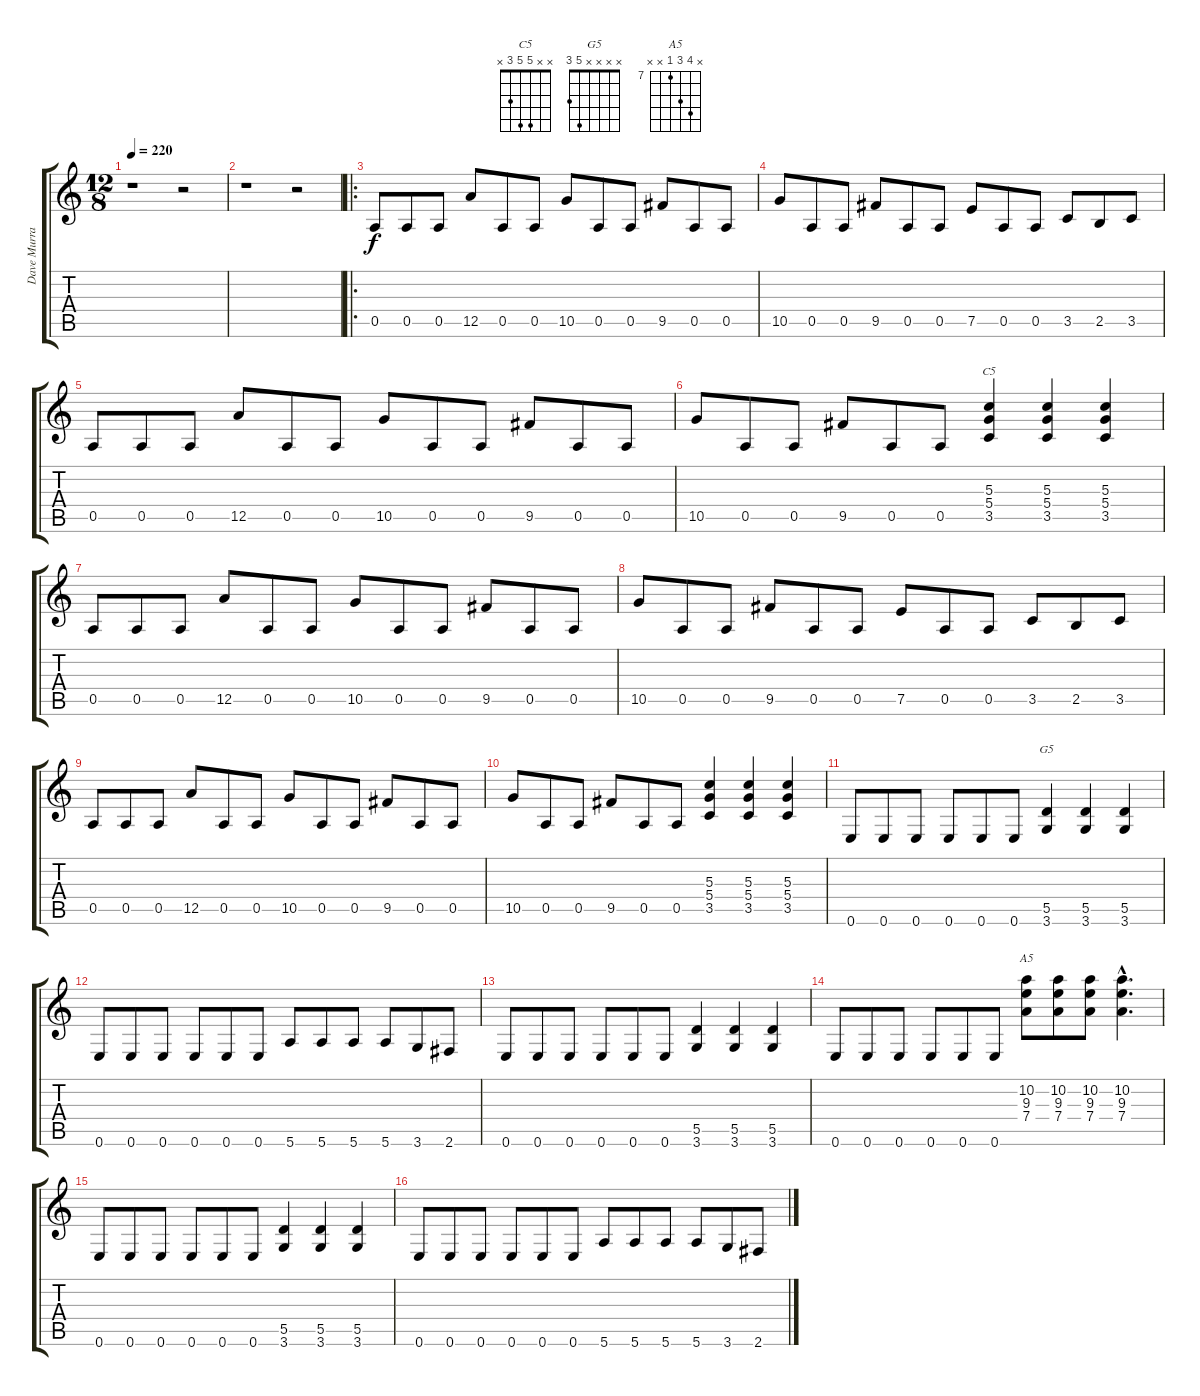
\track ("Dave Murray" "Dave Murra") {instrument distortionguitar}
\staff {score tabs}
\tuning (E4 B3 G3 D3 A2 E2) {hide}
\chord ("C5" x x 5 5 3 x)
\chord ("G5" x x x x 5 3)
\chord ("A5" x 10 9 7 x x) {firstfret 7}
\ts (12 8)
\tempo 220
\clef g2
\ks c
r.1{dy f instrument distortionguitar} r.2 |
r.1 r.2 |
\ro
0.5.8 0.5.8 0.5.8 12.5.8 0.5.8 0.5.8 10.5.8 0.5.8 0.5.8 9.5.8 0.5.8 0.5.8 |
10.5.8 0.5.8 0.5.8 9.5.8 0.5.8 0.5.8 7.5.8 0.5.8 0.5.8 3.5.8 2.5.8 3.5.8 |
0.5.8 0.5.8 0.5.8 12.5.8 0.5.8 0.5.8 10.5.8 0.5.8 0.5.8 9.5.8 0.5.8 0.5.8 |
10.5.8 0.5.8 0.5.8 9.5.8 0.5.8 0.5.8 (5.3 5.4 3.5).4{ch "C5"} (5.3 5.4 3.5).4 (5.3 5.4 3.5).4 |
0.5.8 0.5.8 0.5.8 12.5.8 0.5.8 0.5.8 10.5.8 0.5.8 0.5.8 9.5.8 0.5.8 0.5.8 |
10.5.8 0.5.8 0.5.8 9.5.8 0.5.8 0.5.8 7.5.8 0.5.8 0.5.8 3.5.8 2.5.8 3.5.8 |
0.5.8 0.5.8 0.5.8 12.5.8 0.5.8 0.5.8 10.5.8 0.5.8 0.5.8 9.5.8 0.5.8 0.5.8 |
10.5.8 0.5.8 0.5.8 9.5.8 0.5.8 0.5.8 (5.3 5.4 3.5).4 (5.3 5.4 3.5).4 (5.3 5.4 3.5).4 |
0.6.8 0.6.8 0.6.8 0.6.8 0.6.8 0.6.8 (5.5 3.6).4{ch "G5"} (5.5 3.6).4 (5.5 3.6).4 |
0.6.8 0.6.8 0.6.8 0.6.8 0.6.8 0.6.8 5.6.8 5.6.8 5.6.8 5.6.8 3.6.8 2.6.8 |
0.6.8 0.6.8 0.6.8 0.6.8 0.6.8 0.6.8 (5.5 3.6).4 (5.5 3.6).4 (5.5 3.6).4 |
0.6.8 0.6.8 0.6.8 0.6.8 0.6.8 0.6.8 (10.2 9.3 7.4).8{ch "A5"} (10.2 9.3 7.4).8 (10.2 9.3 7.4).8 (10.2{hac} 9.3{hac} 7.4{hac}).4{d} |
0.6.8 0.6.8 0.6.8 0.6.8 0.6.8 0.6.8 (5.5 3.6).4 (5.5 3.6).4 (5.5 3.6).4 |
0.6.8 0.6.8 0.6.8 0.6.8 0.6.8 0.6.8 5.6.8 5.6.8 5.6.8 5.6.8 3.6.8 2.6.8
